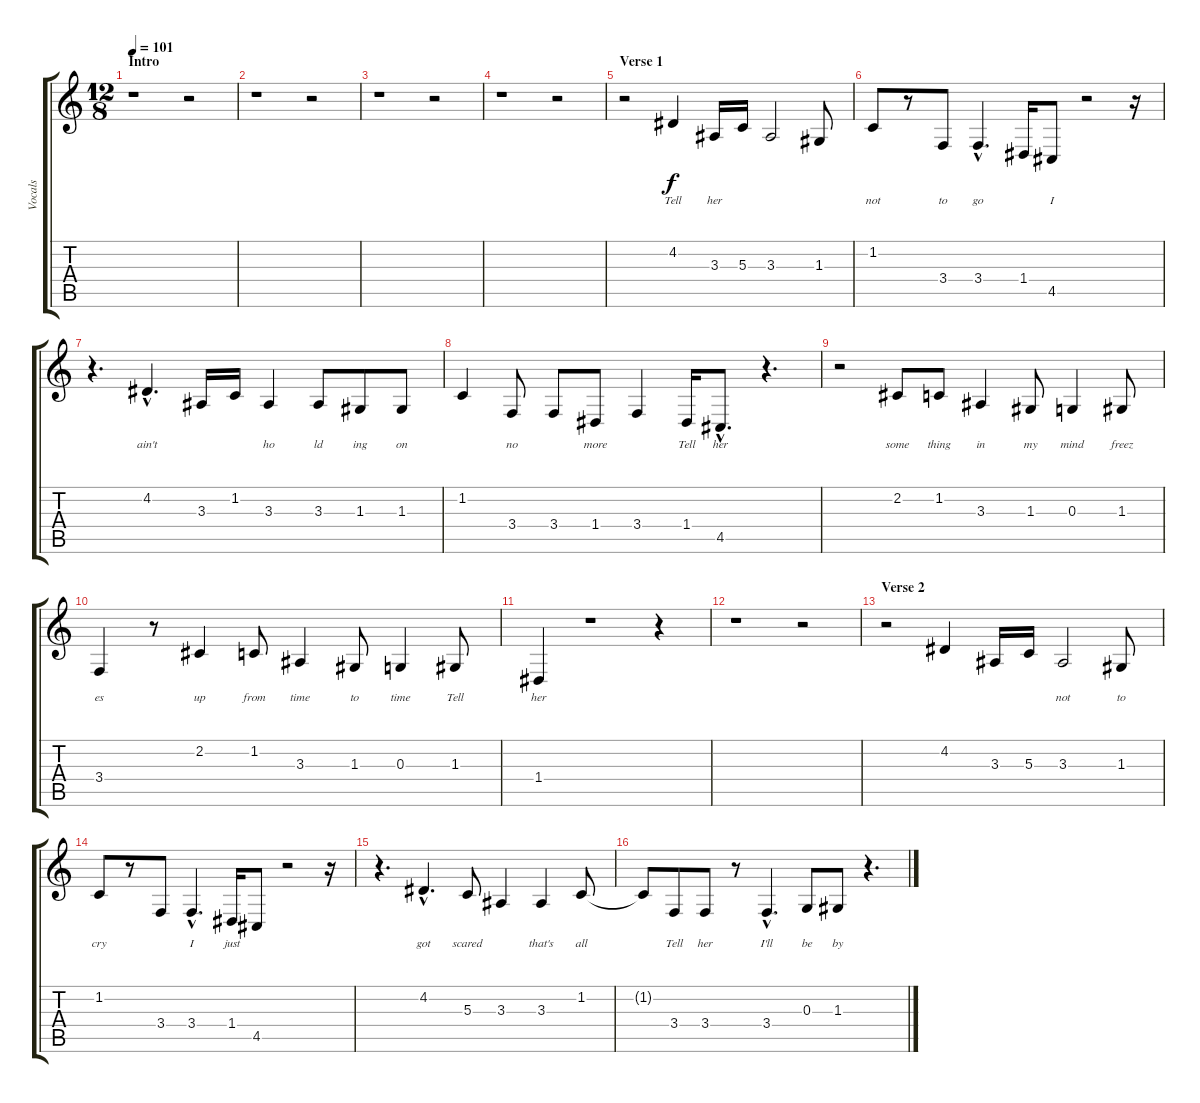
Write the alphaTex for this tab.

\track ("Vocals" "Vocals") {instrument bassoon}
\staff {score tabs}
\tuning (E4 B3 G3 D3 A2 E2) {hide}
\ts (12 8)
\section ("" "Intro")
\tempo 101
\clef g2
\ks c
r.1{dy f instrument bassoon} r.2 |
r.1 r.2 |
r.1 r.2 |
r.1 r.2 |
\section ("" "Verse 1")
r.2 4.2.4{lyrics (0 "Tell") lyrics (1 "") lyrics (2 "") lyrics (3 "") lyrics (4 "")} 3.3.16{lyrics (0 "her") lyrics (1 "") lyrics (2 "") lyrics (3 "") lyrics (4 "")} 5.3.16{lyrics (0 "") lyrics (1 "") lyrics (2 "") lyrics (3 "") lyrics (4 "")} 3.3.2{lyrics (0 "") lyrics (1 "") lyrics (2 "") lyrics (3 "") lyrics (4 "")} 1.3.8{lyrics (0 "") lyrics (1 "") lyrics (2 "") lyrics (3 "") lyrics (4 "")} |
1.2.8{lyrics (0 "not") lyrics (1 "") lyrics (2 "") lyrics (3 "") lyrics (4 "")} r.8 3.4.8{lyrics (0 "to") lyrics (1 "") lyrics (2 "") lyrics (3 "") lyrics (4 "")} 3.4{hac}.4{d lyrics (0 "go") lyrics (1 "") lyrics (2 "") lyrics (3 "") lyrics (4 "")} 1.4.16{lyrics (0 "") lyrics (1 "") lyrics (2 "") lyrics (3 "") lyrics (4 "")} 4.5.8{lyrics (0 "I") lyrics (1 "") lyrics (2 "") lyrics (3 "") lyrics (4 "")} r.2 r.16 |
r.4{d} 4.2{hac}.4{d lyrics (0 "ain't") lyrics (1 "") lyrics (2 "") lyrics (3 "") lyrics (4 "")} 3.3.16{lyrics (0 "") lyrics (1 "") lyrics (2 "") lyrics (3 "") lyrics (4 "")} 1.2.16{lyrics (0 "") lyrics (1 "") lyrics (2 "") lyrics (3 "") lyrics (4 "")} 3.3.4{lyrics (0 "ho") lyrics (1 "") lyrics (2 "") lyrics (3 "") lyrics (4 "")} 3.3.8{lyrics (0 "ld") lyrics (1 "") lyrics (2 "") lyrics (3 "") lyrics (4 "")} 1.3.8{lyrics (0 "ing") lyrics (1 "") lyrics (2 "") lyrics (3 "") lyrics (4 "")} 1.3.8{lyrics (0 "on") lyrics (1 "") lyrics (2 "") lyrics (3 "") lyrics (4 "")} |
1.2.4{lyrics (0 "") lyrics (1 "") lyrics (2 "") lyrics (3 "") lyrics (4 "")} 3.4.8{lyrics (0 "no") lyrics (1 "") lyrics (2 "") lyrics (3 "") lyrics (4 "")} 3.4.8{lyrics (0 "") lyrics (1 "") lyrics (2 "") lyrics (3 "") lyrics (4 "")} 1.4.8{lyrics (0 "more") lyrics (1 "") lyrics (2 "") lyrics (3 "") lyrics (4 "")} 3.4.4{lyrics (0 "") lyrics (1 "") lyrics (2 "") lyrics (3 "") lyrics (4 "")} 1.4.16{lyrics (0 "Tell") lyrics (1 "") lyrics (2 "") lyrics (3 "") lyrics (4 "")} 4.5{hac}.8{d lyrics (0 "her") lyrics (1 "") lyrics (2 "") lyrics (3 "") lyrics (4 "")} r.4{d} |
r.2 2.2.8{lyrics (0 "some") lyrics (1 "") lyrics (2 "") lyrics (3 "") lyrics (4 "")} 1.2.8{lyrics (0 "thing") lyrics (1 "") lyrics (2 "") lyrics (3 "") lyrics (4 "")} 3.3.4{lyrics (0 "in") lyrics (1 "") lyrics (2 "") lyrics (3 "") lyrics (4 "")} 1.3.8{lyrics (0 "my") lyrics (1 "") lyrics (2 "") lyrics (3 "") lyrics (4 "")} 0.3.4{lyrics (0 "mind") lyrics (1 "") lyrics (2 "") lyrics (3 "") lyrics (4 "")} 1.3.8{lyrics (0 "freez") lyrics (1 "") lyrics (2 "") lyrics (3 "") lyrics (4 "")} |
3.4.4{lyrics (0 "es") lyrics (1 "") lyrics (2 "") lyrics (3 "") lyrics (4 "")} r.8 2.2.4{lyrics (0 "up") lyrics (1 "") lyrics (2 "") lyrics (3 "") lyrics (4 "")} 1.2.8{lyrics (0 "from") lyrics (1 "") lyrics (2 "") lyrics (3 "") lyrics (4 "")} 3.3.4{lyrics (0 "time") lyrics (1 "") lyrics (2 "") lyrics (3 "") lyrics (4 "")} 1.3.8{lyrics (0 "to") lyrics (1 "") lyrics (2 "") lyrics (3 "") lyrics (4 "")} 0.3.4{lyrics (0 "time") lyrics (1 "") lyrics (2 "") lyrics (3 "") lyrics (4 "")} 1.3.8{lyrics (0 "Tell") lyrics (1 "") lyrics (2 "") lyrics (3 "") lyrics (4 "")} |
1.4.4{lyrics (0 "her") lyrics (1 "") lyrics (2 "") lyrics (3 "") lyrics (4 "")} r.1 r.4 |
r.1 r.2 |
\section ("" "Verse 2")
r.2 4.2.4{lyrics (0 "") lyrics (1 "") lyrics (2 "") lyrics (3 "") lyrics (4 "")} 3.3.16{lyrics (0 "") lyrics (1 "") lyrics (2 "") lyrics (3 "") lyrics (4 "")} 5.3.16{lyrics (0 "") lyrics (1 "") lyrics (2 "") lyrics (3 "") lyrics (4 "")} 3.3.2{lyrics (0 "not") lyrics (1 "") lyrics (2 "") lyrics (3 "") lyrics (4 "")} 1.3.8{lyrics (0 "to") lyrics (1 "") lyrics (2 "") lyrics (3 "") lyrics (4 "")} |
1.2.8{lyrics (0 "cry") lyrics (1 "") lyrics (2 "") lyrics (3 "") lyrics (4 "")} r.8 3.4.8{lyrics (0 "") lyrics (1 "") lyrics (2 "") lyrics (3 "") lyrics (4 "")} 3.4{hac}.4{d lyrics (0 "I") lyrics (1 "") lyrics (2 "") lyrics (3 "") lyrics (4 "")} 1.4.16{lyrics (0 "just") lyrics (1 "") lyrics (2 "") lyrics (3 "") lyrics (4 "")} 4.5.8{lyrics (0 "") lyrics (1 "") lyrics (2 "") lyrics (3 "") lyrics (4 "")} r.2 r.16 |
r.4{d} 4.2{hac}.4{d lyrics (0 "got") lyrics (1 "") lyrics (2 "") lyrics (3 "") lyrics (4 "")} 5.3.8{lyrics (0 "scared") lyrics (1 "") lyrics (2 "") lyrics (3 "") lyrics (4 "")} 3.3.4{lyrics (0 "") lyrics (1 "") lyrics (2 "") lyrics (3 "") lyrics (4 "")} 3.3.4{lyrics (0 "that's") lyrics (1 "") lyrics (2 "") lyrics (3 "") lyrics (4 "")} 1.2.8{lyrics (0 "all") lyrics (1 "") lyrics (2 "") lyrics (3 "") lyrics (4 "")} |
1.2{t}.8{lyrics (0 "") lyrics (1 "") lyrics (2 "") lyrics (3 "") lyrics (4 "")} 3.4.8{lyrics (0 "Tell") lyrics (1 "") lyrics (2 "") lyrics (3 "") lyrics (4 "")} 3.4.8{lyrics (0 "her") lyrics (1 "") lyrics (2 "") lyrics (3 "") lyrics (4 "")} r.8 3.4{hac}.4{d lyrics (0 "I'll") lyrics (1 "") lyrics (2 "") lyrics (3 "") lyrics (4 "")} 0.3.8{lyrics (0 "be") lyrics (1 "") lyrics (2 "") lyrics (3 "") lyrics (4 "")} 1.3.8{lyrics (0 "by") lyrics (1 "") lyrics (2 "") lyrics (3 "") lyrics (4 "")} r.4{d}
